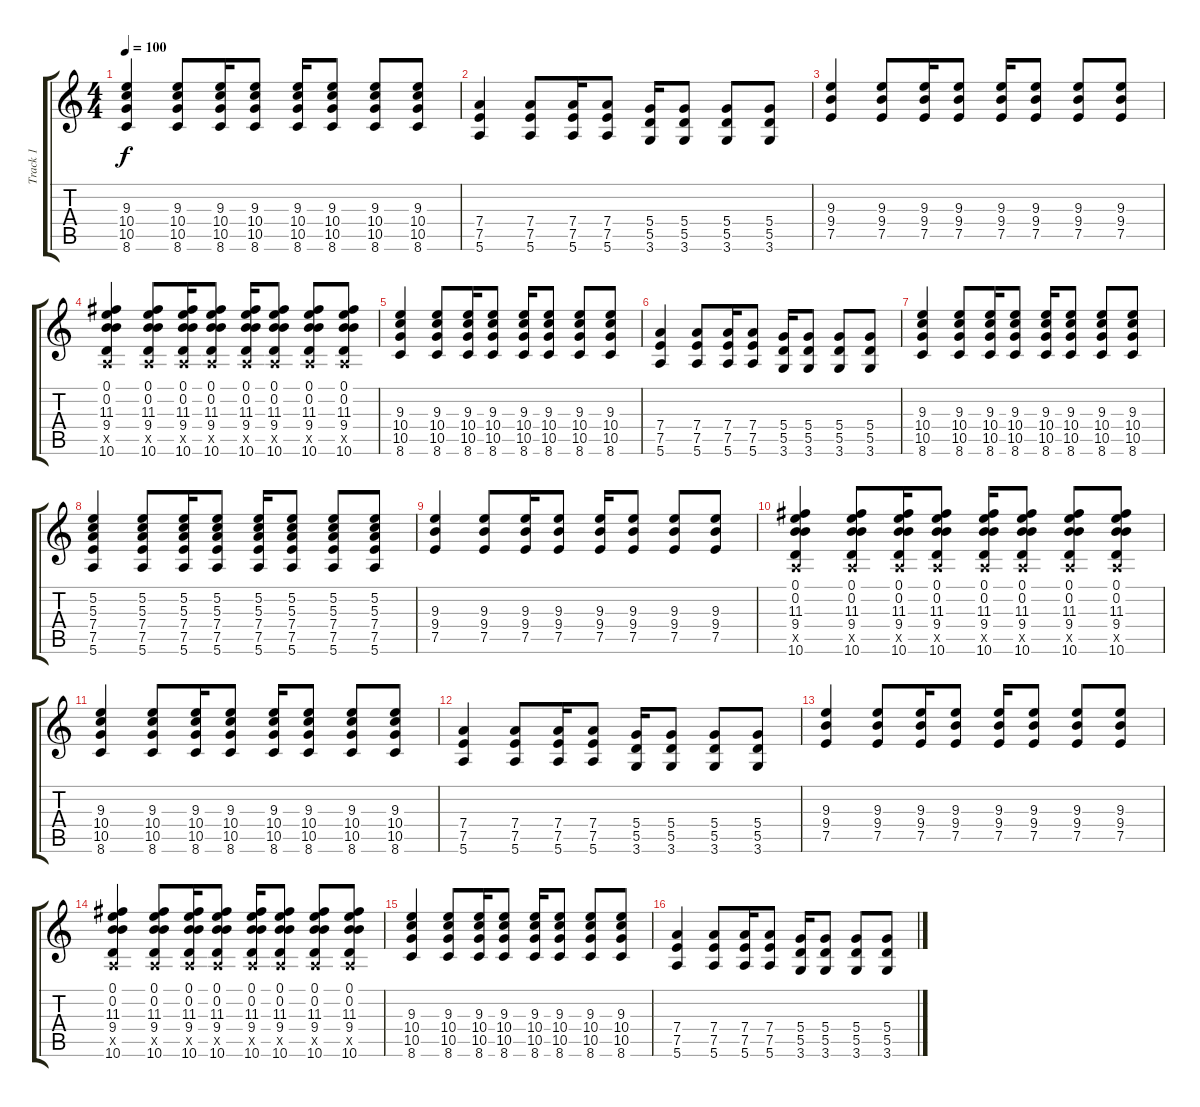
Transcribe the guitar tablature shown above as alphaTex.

\track ("Track 1" "Track 1") {instrument acousticguitarsteel}
\staff {score tabs}
\tuning (E4 B3 G3 D3 A2 E2) {hide}
\ts (4 4)
\tempo 100
\clef g2
\ks c
(9.3 10.4 10.5 8.6).4{dy f} (9.3 10.4 10.5 8.6).8 (9.3 10.4 10.5 8.6).16 (9.3 10.4 10.5 8.6).8 (9.3 10.4 10.5 8.6).16 (9.3 10.4 10.5 8.6).8 (9.3 10.4 10.5 8.6).8 (9.3 10.4 10.5 8.6).8 |
(7.4 7.5 5.6).4 (7.4 7.5 5.6).8 (7.4 7.5 5.6).16 (7.4 7.5 5.6).8 (5.4 5.5 3.6).16 (5.4 5.5 3.6).8 (5.4 5.5 3.6).8 (5.4 5.5 3.6).8 |
(9.3 9.4 7.5).4 (9.3 9.4 7.5).8 (9.3 9.4 7.5).16 (9.3 9.4 7.5).8 (9.3 9.4 7.5).16 (9.3 9.4 7.5).8 (9.3 9.4 7.5).8 (9.3 9.4 7.5).8 |
(0.1 0.2 11.3 9.4 0.5{x} 10.6).4 (0.1 0.2 11.3 9.4 0.5{x} 10.6).8 (0.1 0.2 11.3 9.4 0.5{x} 10.6).16 (0.1 0.2 11.3 9.4 0.5{x} 10.6).8 (0.1 0.2 11.3 9.4 0.5{x} 10.6).16 (0.1 0.2 11.3 9.4 0.5{x} 10.6).8 (0.1 0.2 11.3 9.4 0.5{x} 10.6).8 (0.1 0.2 11.3 9.4 0.5{x} 10.6).8 |
(9.3 10.4 10.5 8.6).4 (9.3 10.4 10.5 8.6).8 (9.3 10.4 10.5 8.6).16 (9.3 10.4 10.5 8.6).8 (9.3 10.4 10.5 8.6).16 (9.3 10.4 10.5 8.6).8 (9.3 10.4 10.5 8.6).8 (9.3 10.4 10.5 8.6).8 |
(7.4 7.5 5.6).4 (7.4 7.5 5.6).8 (7.4 7.5 5.6).16 (7.4 7.5 5.6).8 (5.4 5.5 3.6).16 (5.4 5.5 3.6).8 (5.4 5.5 3.6).8 (5.4 5.5 3.6).8 |
(9.3 10.4 10.5 8.6).4 (9.3 10.4 10.5 8.6).8 (9.3 10.4 10.5 8.6).16 (9.3 10.4 10.5 8.6).8 (9.3 10.4 10.5 8.6).16 (9.3 10.4 10.5 8.6).8 (9.3 10.4 10.5 8.6).8 (9.3 10.4 10.5 8.6).8 |
(5.2 5.3 7.4 7.5 5.6).4 (5.2 5.3 7.4 7.5 5.6).8 (5.2 5.3 7.4 7.5 5.6).16 (5.2 5.3 7.4 7.5 5.6).8 (5.2 5.3 7.4 7.5 5.6).16 (5.2 5.3 7.4 7.5 5.6).8 (5.2 5.3 7.4 7.5 5.6).8 (5.2 5.3 7.4 7.5 5.6).8 |
(9.3 9.4 7.5).4 (9.3 9.4 7.5).8 (9.3 9.4 7.5).16 (9.3 9.4 7.5).8 (9.3 9.4 7.5).16 (9.3 9.4 7.5).8 (9.3 9.4 7.5).8 (9.3 9.4 7.5).8 |
(0.1 0.2 11.3 9.4 0.5{x} 10.6).4 (0.1 0.2 11.3 9.4 0.5{x} 10.6).8 (0.1 0.2 11.3 9.4 0.5{x} 10.6).16 (0.1 0.2 11.3 9.4 0.5{x} 10.6).8 (0.1 0.2 11.3 9.4 0.5{x} 10.6).16 (0.1 0.2 11.3 9.4 0.5{x} 10.6).8 (0.1 0.2 11.3 9.4 0.5{x} 10.6).8 (0.1 0.2 11.3 9.4 0.5{x} 10.6).8 |
(9.3 10.4 10.5 8.6).4 (9.3 10.4 10.5 8.6).8 (9.3 10.4 10.5 8.6).16 (9.3 10.4 10.5 8.6).8 (9.3 10.4 10.5 8.6).16 (9.3 10.4 10.5 8.6).8 (9.3 10.4 10.5 8.6).8 (9.3 10.4 10.5 8.6).8 |
(7.4 7.5 5.6).4 (7.4 7.5 5.6).8 (7.4 7.5 5.6).16 (7.4 7.5 5.6).8 (5.4 5.5 3.6).16 (5.4 5.5 3.6).8 (5.4 5.5 3.6).8 (5.4 5.5 3.6).8 |
(9.3 9.4 7.5).4 (9.3 9.4 7.5).8 (9.3 9.4 7.5).16 (9.3 9.4 7.5).8 (9.3 9.4 7.5).16 (9.3 9.4 7.5).8 (9.3 9.4 7.5).8 (9.3 9.4 7.5).8 |
(0.1 0.2 11.3 9.4 0.5{x} 10.6).4 (0.1 0.2 11.3 9.4 0.5{x} 10.6).8 (0.1 0.2 11.3 9.4 0.5{x} 10.6).16 (0.1 0.2 11.3 9.4 0.5{x} 10.6).8 (0.1 0.2 11.3 9.4 0.5{x} 10.6).16 (0.1 0.2 11.3 9.4 0.5{x} 10.6).8 (0.1 0.2 11.3 9.4 0.5{x} 10.6).8 (0.1 0.2 11.3 9.4 0.5{x} 10.6).8 |
(9.3 10.4 10.5 8.6).4 (9.3 10.4 10.5 8.6).8 (9.3 10.4 10.5 8.6).16 (9.3 10.4 10.5 8.6).8 (9.3 10.4 10.5 8.6).16 (9.3 10.4 10.5 8.6).8 (9.3 10.4 10.5 8.6).8 (9.3 10.4 10.5 8.6).8 |
(7.4 7.5 5.6).4 (7.4 7.5 5.6).8 (7.4 7.5 5.6).16 (7.4 7.5 5.6).8 (5.4 5.5 3.6).16 (5.4 5.5 3.6).8 (5.4 5.5 3.6).8 (5.4 5.5 3.6).8
